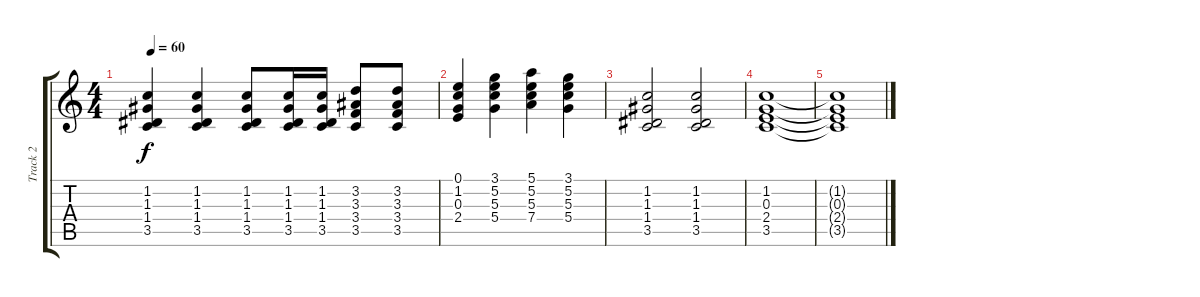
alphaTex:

\track ("Track 2" "Track 2") {instrument electricguitarclean}
\staff {score tabs}
\tuning (E4 B3 G3 D3 A2 E2) {hide}
\ts (4 4)
\tempo 60
\clef g2
\ks c
(1.2 1.3 1.4 3.5).4{dy f} (1.2 1.3 1.4 3.5).4 (1.2 1.3 1.4 3.5).8 (1.2 1.3 1.4 3.5).16 (1.2 1.3 1.4 3.5).16 (3.2 3.3 3.4 3.5).8 (3.2 3.3 3.4 3.5).8 |
(0.1 1.2 0.3 2.4).4 (3.1 5.2 5.3 5.4).4 (5.1 5.2 5.3 7.4).4 (3.1 5.2 5.3 5.4).4 |
(1.2 1.3 1.4 3.5).2 (1.2 1.3 1.4 3.5).2 |
(1.2 0.3 2.4 3.5).1 |
(1.2{t} 0.3{t} 2.4{t} 3.5{t}).1
